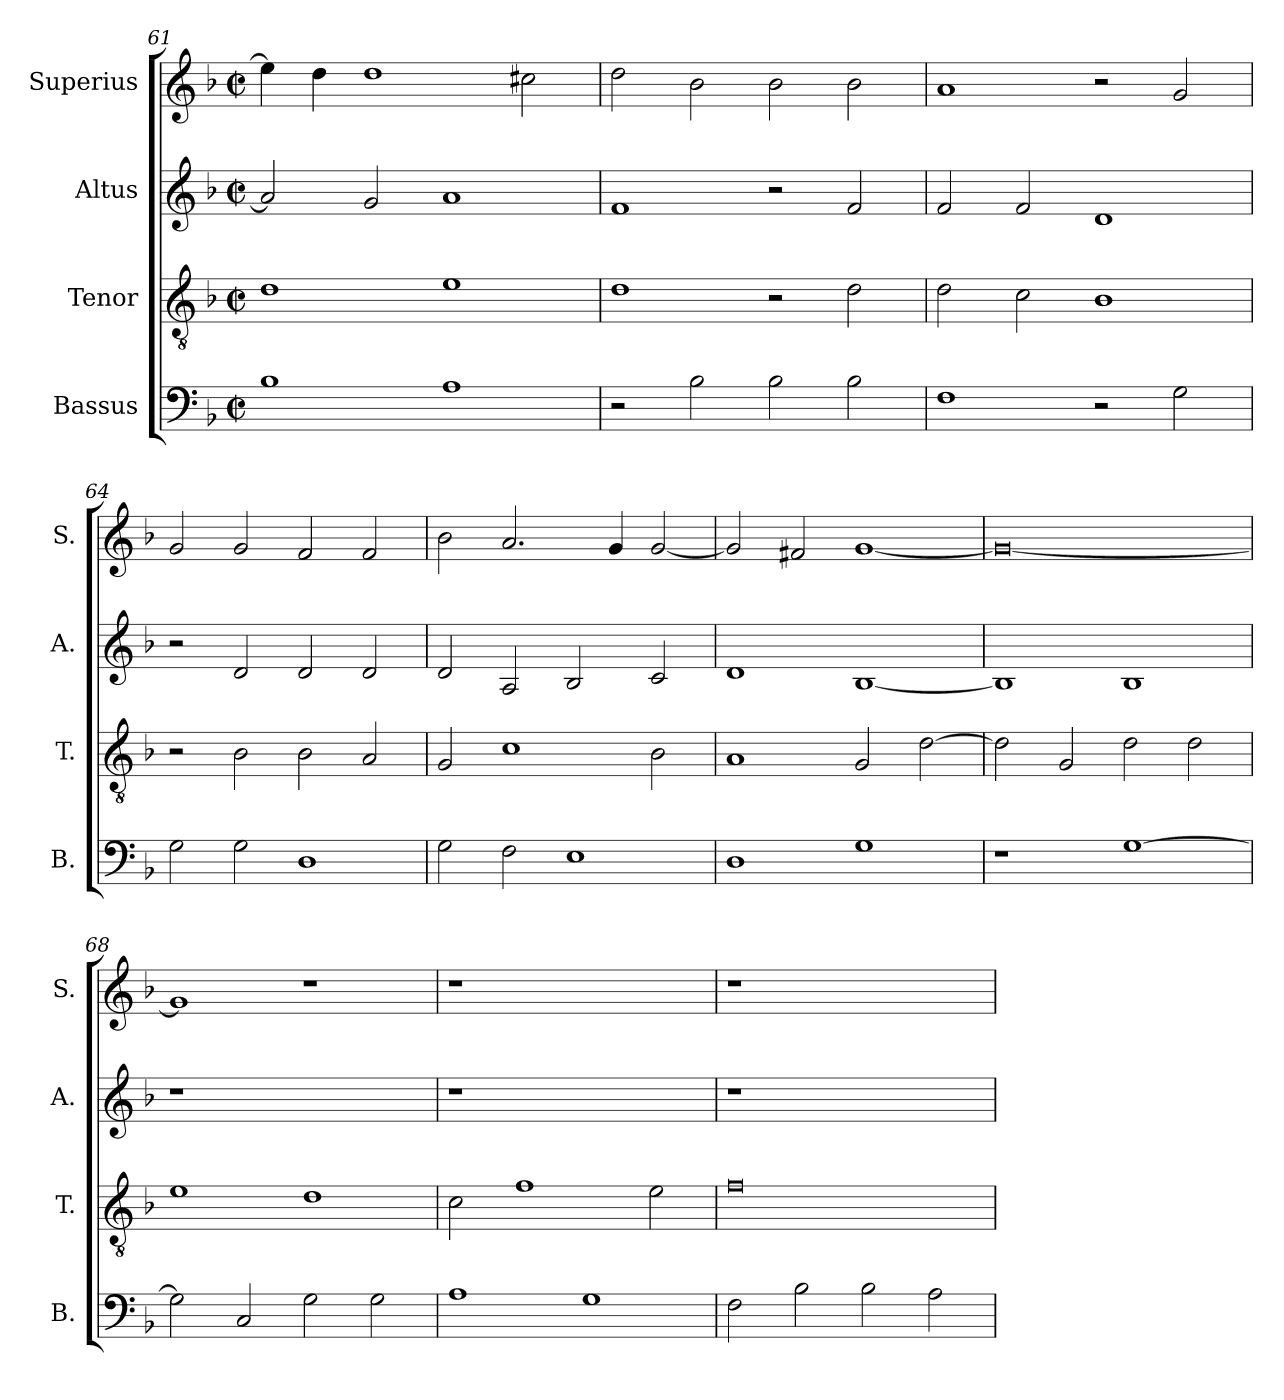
**kern	**kern	**kern	**kern
*part4	*part3	*part2	*part1
*staff4	*staff3	*staff2	*staff1
*I"Bassus	*I"Tenor	*I"Altus	*I"Superius
*I'B.	*I'T.	*I'A.	*I'S.
*clefF4	*clefGv2	*clefG2	*clefG2
*	*ITrd7c12	*	*
*k[b-]	*k[b-]	*k[b-]	*k[b-]
*F:	*F:	*F:	*F:
*M2/2	*M2/2	*M2/2	*M2/2
*met(c|)	*met(c|)	*met(c|)	*met(c|)
=61	=61	=61	=61
1B-i	1Di	2ai/]	4eei\]
.	.	.	4ddi\
.	.	2gi/	1ddi
1Ai	1Ei	1ai	.
.	.	.	2cc#Xi\
=62	=62	=62	=62
2r	1Di	1fi	2ddi\
2B-i\	.	.	2b-i\
2B-i\	2r	2r	2b-i\
2B-i\	2Di\	2fi/	2b-i\
!!LO:LB:g=z
=63	=63	=63	=63
1Fi	2Di\	2fi/	1ai
.	2Ci\	2fi/	.
2r	1BB-i	1di	2r
2Gi\	.	.	2gi/
=64	=64	=64	=64
2Gi\	2r	2r	2gi/
2Gi\	2BB-i\	2di/	2gi/
1Di	2BB-i\	2di/	2fi/
.	2AAi/	2di/	2fi/
=65	=65	=65	=65
2Gi\	2GGi/	2di/	2b-i\
2Fi\	1Ci	2Ai/	2.ai/
1Ei	.	2B-i/	.
.	.	.	4gi/
.	2BB-i\	2ci/	[<2gi/
=66	=66	=66	=66
1Di	1AAi	1di	2gi/]
.	.	.	2f#Xi/
1Gi	2GGi/	[<1B-i	[<1gi
.	[>2Di\	.	.
=67	=67	=67	=67
1r	2Di\]	1B-i]	0gi_<
.	2GGi/	.	.
[>1Gi	2Di\	1B-i	.
.	2Di\	.	.
=68	=68	=68	=68
!	!	!LO:N:vis=1	!
2Gi\]	1Ei	1r	1gi]
2Ci/	.	.	.
2Gi\	1Di	1ryy	1r
2Gi\	.	.	.
!!LO:PB:g=z
=69	=69	=69	=69
!	!	!LO:N:vis=1	!LO:N:vis=1
1Ai	2Ci\	1r	1r
.	1Fi	.	.
1Gi	.	1ryy	1ryy
.	2Ei\	.	.
=70	=70	=70	=70
!	!	!LO:N:vis=1	!LO:N:vis=1
2Fi\	0Fi	1r	1r
2B-i\	.	.	.
2B-i\	.	1ryy	1ryy
2Ai\	.	.	.
=	=	=	=
*-	*-	*-	*-
